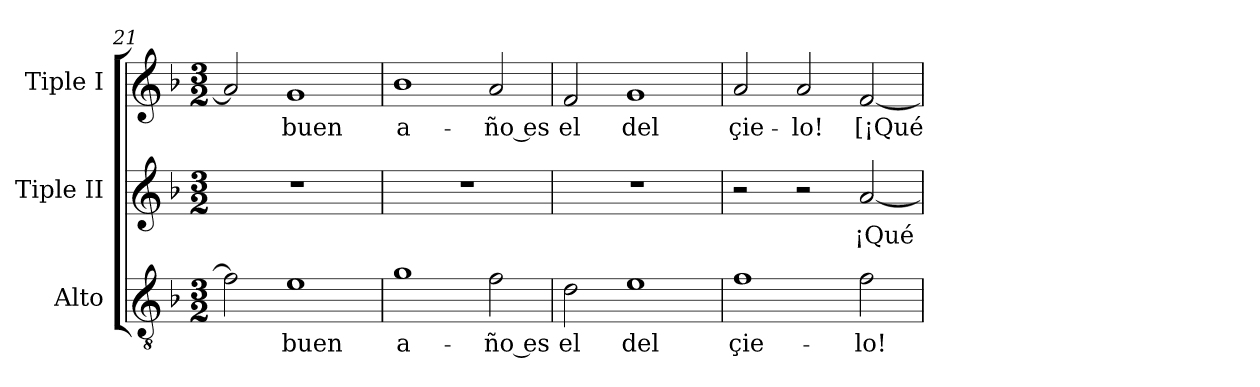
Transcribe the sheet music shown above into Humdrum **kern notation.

**kern	**text	**kern	**text	**kern	**text
*part3	*part3	*part2	*part2	*part1	*part1
*staff3	*staff3	*staff2	*staff2	*staff1	*staff1
*I"Alto	*	*I"Tiple II	*	*I"Tiple I	*
*I'T	*	*	*	*	*
*clefGv2	*	*clefG2	*	*clefG2	*
*ITrd7c12	*	*	*	*	*
*k[b-]	*	*k[b-]	*	*k[b-]	*
*F:	*	*F:	*	*F:	*
*M3/2	*	*M3/2	*	*M3/2	*
=21	=21	=21	=21	=21	=21
!	!	!LO:N:vis=1	!	!	!
2F\]	.	1.r	.	2a/]	.
!	!LO:LY:b	!	!	!	!LO:LY:b
1E	buen	.	.	1g	buen
=22	=22	=22	=22	=22	=22
!	!LO:LY:b	!LO:N:vis=1	!	!	!LO:LY:b
1G	a-	1.r	.	1b-	a-
!	!LO:LY:b	!	!	!	!LO:LY:b
2F\	-ño es	.	.	2a/	-ño es
!!LO:LB:g=z
=23	=23	=23	=23	=23	=23
!	!LO:LY:b	!LO:N:vis=1	!	!	!LO:LY:b
2D\	el	1.r	.	2f/	el
!	!LO:LY:b	!	!	!	!LO:LY:b
1E	del	.	.	1g	del
=24	=24	=24	=24	=24	=24
!	!LO:LY:b	!	!	!	!LO:LY:b
1F	çie-	2r	.	2a/	çie-
!	!	!	!	!	!LO:LY:b
.	.	2r	.	2a/	-lo!
!	!LO:LY:b	!	!LO:LY:b	!	!LO:LY:b
2F\	-lo!	[<2a/	¡Qué	[<2f/	[¡Qué
=	=	=	=	=	=
*-	*-	*-	*-	*-	*-
